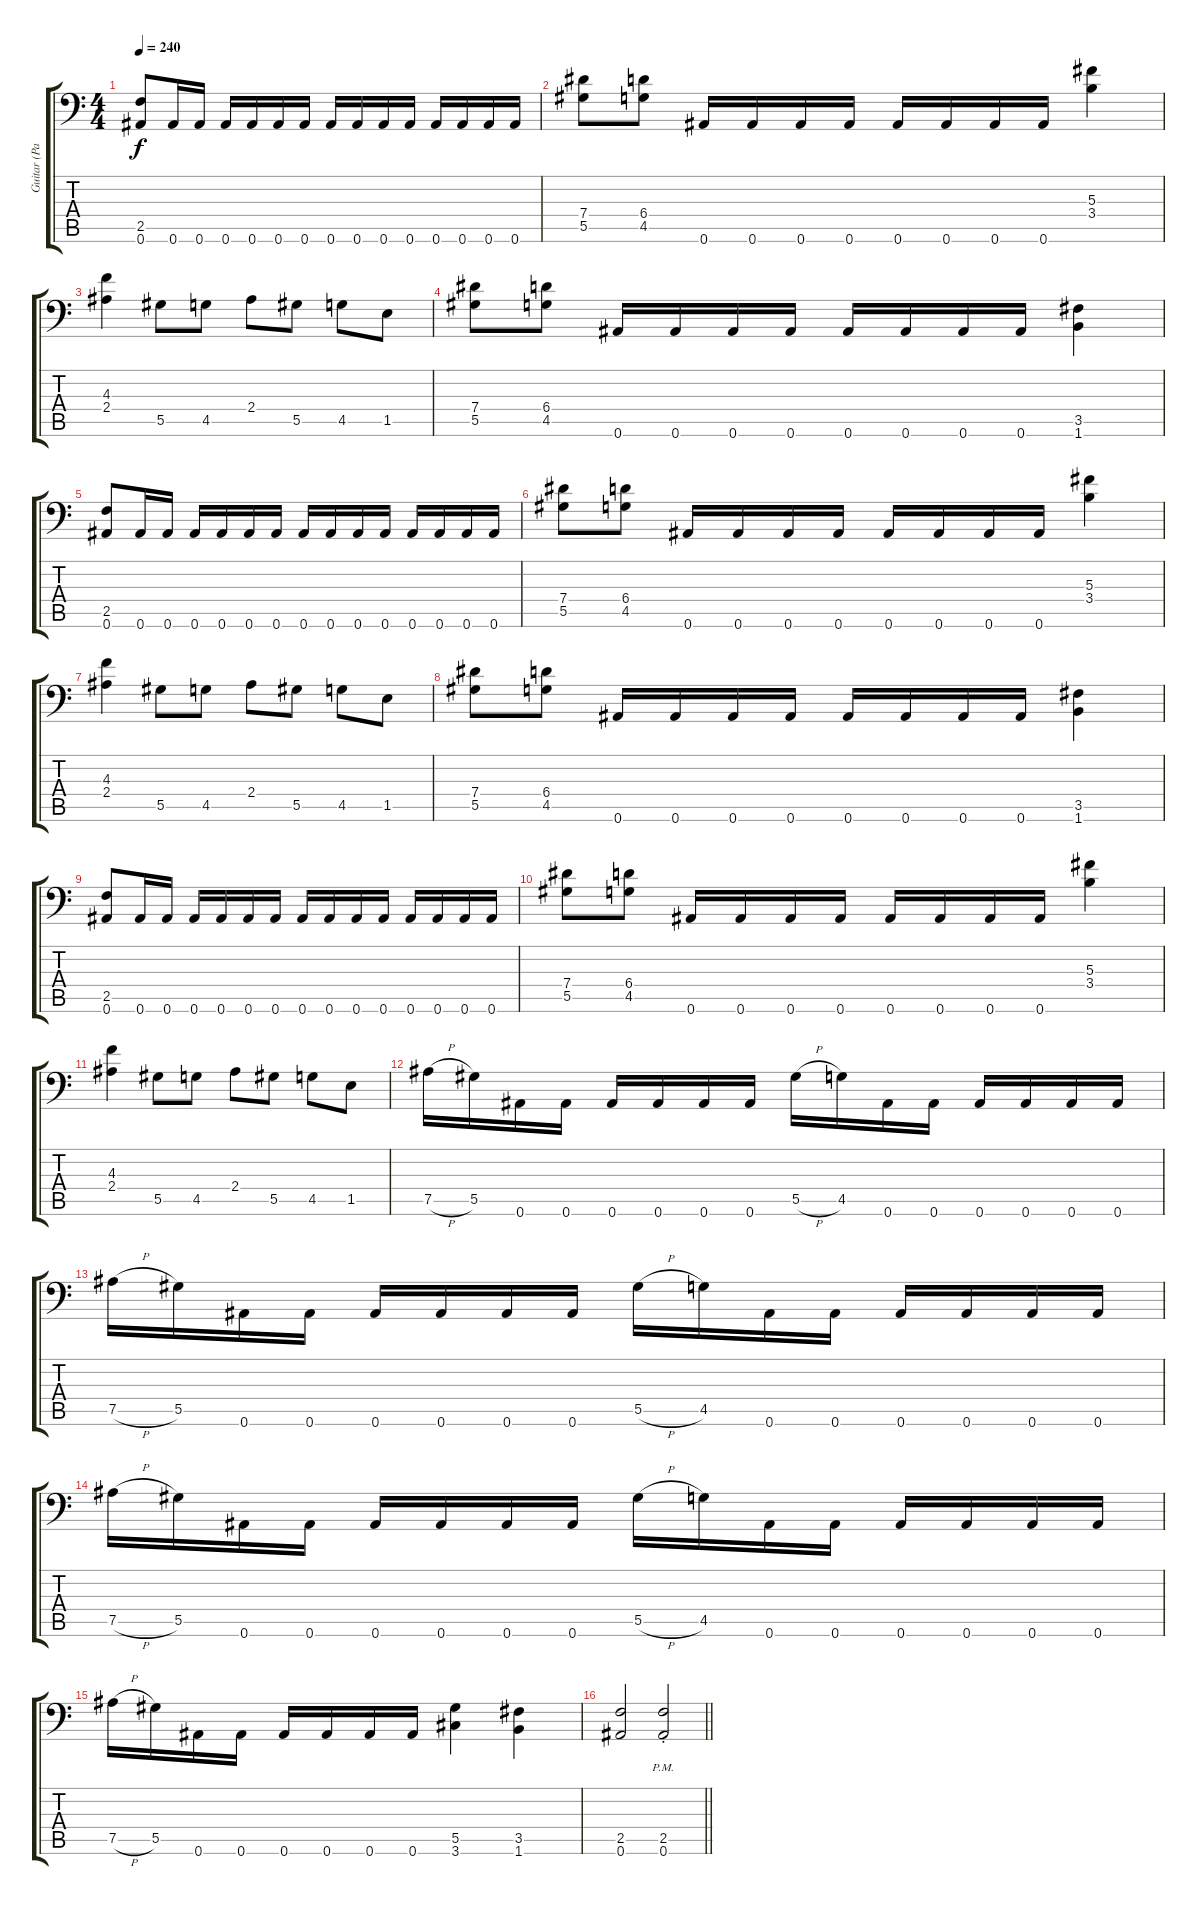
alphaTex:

\track ("Guitar (Patt)" "Guitar (Pa") {instrument distortionguitar}
\staff {score tabs}
\tuning (Bb3 F3 Db3 Ab2 Eb2 Bb1) {hide}
\ts (4 4)
\tempo 240
\clef f4
\ks c
(2.5 0.6).8{dy f} 0.6.16 0.6.16 0.6.16 0.6.16 0.6.16 0.6.16 0.6.16 0.6.16 0.6.16 0.6.16 0.6.16 0.6.16 0.6.16 0.6.16 |
(7.4 5.5).8 (6.4 4.5).8 0.6.16 0.6.16 0.6.16 0.6.16 0.6.16 0.6.16 0.6.16 0.6.16 (5.3 3.4).4 |
(4.3 2.4).4 5.5.8 4.5.8 2.4.8 5.5.8 4.5.8 1.5.8 |
(7.4 5.5).8 (6.4 4.5).8 0.6.16 0.6.16 0.6.16 0.6.16 0.6.16 0.6.16 0.6.16 0.6.16 (3.5 1.6).4 |
(2.5 0.6).8 0.6.16 0.6.16 0.6.16 0.6.16 0.6.16 0.6.16 0.6.16 0.6.16 0.6.16 0.6.16 0.6.16 0.6.16 0.6.16 0.6.16 |
(7.4 5.5).8 (6.4 4.5).8 0.6.16 0.6.16 0.6.16 0.6.16 0.6.16 0.6.16 0.6.16 0.6.16 (5.3 3.4).4 |
(4.3 2.4).4 5.5.8 4.5.8 2.4.8 5.5.8 4.5.8 1.5.8 |
(7.4 5.5).8 (6.4 4.5).8 0.6.16 0.6.16 0.6.16 0.6.16 0.6.16 0.6.16 0.6.16 0.6.16 (3.5 1.6).4 |
(2.5 0.6).8 0.6.16 0.6.16 0.6.16 0.6.16 0.6.16 0.6.16 0.6.16 0.6.16 0.6.16 0.6.16 0.6.16 0.6.16 0.6.16 0.6.16 |
(7.4 5.5).8 (6.4 4.5).8 0.6.16 0.6.16 0.6.16 0.6.16 0.6.16 0.6.16 0.6.16 0.6.16 (5.3 3.4).4 |
(4.3 2.4).4 5.5.8 4.5.8 2.4.8 5.5.8 4.5.8 1.5.8 |
7.5{h}.16 5.5.16 0.6.16 0.6.16 0.6.16 0.6.16 0.6.16 0.6.16 5.5{h}.16 4.5.16 0.6.16 0.6.16 0.6.16 0.6.16 0.6.16 0.6.16 |
7.5{h}.16 5.5.16 0.6.16 0.6.16 0.6.16 0.6.16 0.6.16 0.6.16 5.5{h}.16 4.5.16 0.6.16 0.6.16 0.6.16 0.6.16 0.6.16 0.6.16 |
7.5{h}.16 5.5.16 0.6.16 0.6.16 0.6.16 0.6.16 0.6.16 0.6.16 5.5{h}.16 4.5.16 0.6.16 0.6.16 0.6.16 0.6.16 0.6.16 0.6.16 |
7.5{h}.16 5.5.16 0.6.16 0.6.16 0.6.16 0.6.16 0.6.16 0.6.16 (5.5 3.6).4 (3.5 1.6).4 |
\barLineRight lightlight
(2.5 0.6).2 (2.5{pm} 0.6{pm st}).2
